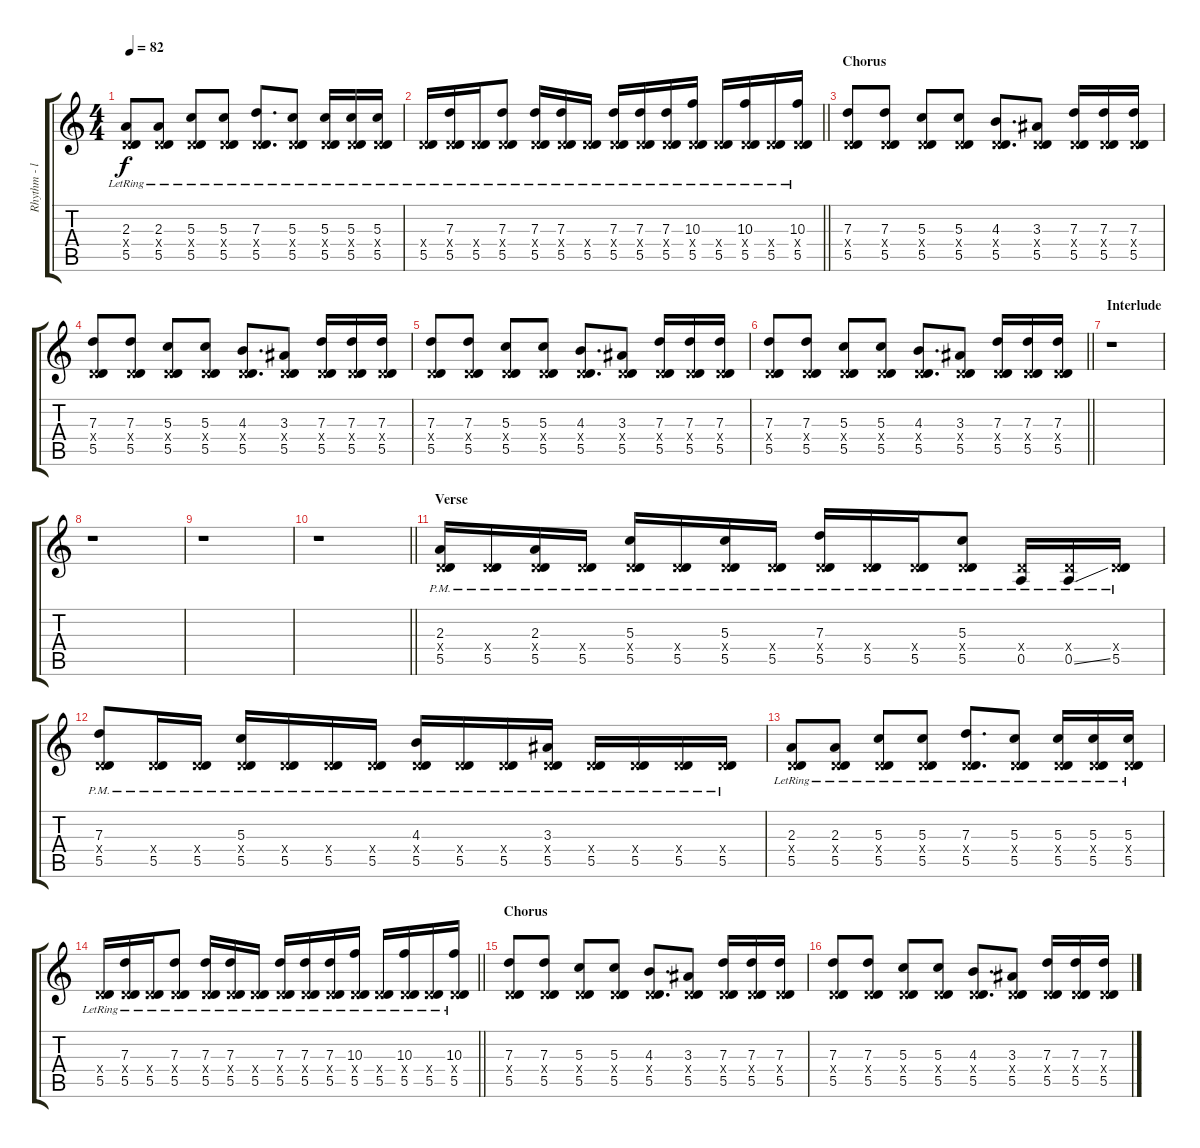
\track ("Rhythm - left" "Rhythm - l") {instrument electricguitarclean}
\staff {score tabs}
\tuning (E4 B3 G3 D3 A2 E2) {hide}
\ts (4 4)
\tempo 82
\clef g2
\ks c
(2.3{lr} 0.4{x} 5.5{lr}).8{dy f} (2.3{lr} 0.4{x} 5.5{lr}).8 (5.3{lr} 0.4{x} 5.5{lr}).8 (5.3{lr} 0.4{x} 5.5{lr}).8 (7.3{lr} 0.4{x} 5.5{lr}).8{d} (5.3{lr} 0.4{x} 5.5{lr}).8 (5.3{lr} 0.4{x} 5.5{lr}).16 (5.3{lr} 0.4{x} 5.5{lr}).16 (5.3{lr} 0.4{x} 5.5{lr}).16 |
\barLineRight lightlight
(0.4{x} 5.5{lr}).16 (7.3{lr} 0.4{x} 5.5{lr}).16 (0.4{x} 5.5{lr}).16 (7.3{lr} 0.4{x} 5.5{lr}).8 (7.3{lr} 0.4{x} 5.5{lr}).16 (7.3{lr} 0.4{x} 5.5{lr}).16 (0.4{x} 5.5{lr}).16 (7.3{lr} 0.4{x} 5.5{lr}).16 (7.3{lr} 0.4{x} 5.5{lr}).16 (7.3{lr} 0.4{x} 5.5{lr}).16 (10.3{lr} 0.4{x} 5.5{lr}).16 (0.4{x} 5.5{lr}).16 (10.3{lr} 0.4{x} 5.5{lr}).16 (0.4{x} 5.5{lr}).16 (10.3{lr} 0.4{x} 5.5{lr}).16 |
\section ("" "Chorus")
(7.3 0.4{x} 5.5).8 (7.3 0.4{x} 5.5).8 (5.3 0.4{x} 5.5).8 (5.3 0.4{x} 5.5).8 (4.3 0.4{x} 5.5).8{d} (3.3 0.4{x} 5.5).8 (7.3 0.4{x} 5.5).16 (7.3 0.4{x} 5.5).16 (7.3 0.4{x} 5.5).16 |
(7.3 0.4{x} 5.5).8 (7.3 0.4{x} 5.5).8 (5.3 0.4{x} 5.5).8 (5.3 0.4{x} 5.5).8 (4.3 0.4{x} 5.5).8{d} (3.3 0.4{x} 5.5).8 (7.3 0.4{x} 5.5).16 (7.3 0.4{x} 5.5).16 (7.3 0.4{x} 5.5).16 |
(7.3 0.4{x} 5.5).8 (7.3 0.4{x} 5.5).8 (5.3 0.4{x} 5.5).8 (5.3 0.4{x} 5.5).8 (4.3 0.4{x} 5.5).8{d} (3.3 0.4{x} 5.5).8 (7.3 0.4{x} 5.5).16 (7.3 0.4{x} 5.5).16 (7.3 0.4{x} 5.5).16 |
\barLineRight lightlight
(7.3 0.4{x} 5.5).8 (7.3 0.4{x} 5.5).8 (5.3 0.4{x} 5.5).8 (5.3 0.4{x} 5.5).8 (4.3 0.4{x} 5.5).8{d} (3.3 0.4{x} 5.5).8 (7.3 0.4{x} 5.5).16 (7.3 0.4{x} 5.5).16 (7.3 0.4{x} 5.5).16 |
\section ("" "Interlude")
r.1 |
r.1 |
r.1 |
\barLineRight lightlight
r.1 |
\section ("" "Verse")
(2.3{pm} 0.4{x} 5.5{pm}).16 (0.4{x} 5.5{pm}).16 (2.3{pm} 0.4{x} 5.5{pm}).16 (0.4{x} 5.5{pm}).16 (5.3{pm} 0.4{x} 5.5{pm}).16 (0.4{x} 5.5{pm}).16 (5.3{pm} 0.4{x} 5.5{pm}).16 (0.4{x} 5.5{pm}).16 (7.3{pm} 0.4{x} 5.5{pm}).16 (0.4{x} 5.5{pm}).16 (0.4{x} 5.5{pm}).16 (5.3{pm} 0.4{x} 5.5{pm}).8 (0.4{x} 0.5{pm}).16 (0.4{x} 0.5{ss pm}).16 (0.4{x} 5.5{pm}).16 |
(7.3{pm} 0.4{x} 5.5{pm}).8 (0.4{x} 5.5{pm}).16 (0.4{x} 5.5{pm}).16 (5.3{pm} 0.4{x} 5.5{pm}).16 (0.4{x} 5.5{pm}).16 (0.4{x} 5.5{pm}).16 (0.4{x} 5.5{pm}).16 (4.3{pm} 0.4{x} 5.5{pm}).16 (0.4{x} 5.5{pm}).16 (0.4{x} 5.5{pm}).16 (3.3{pm} 0.4{x} 5.5{pm}).16 (0.4{x} 5.5{pm}).16 (0.4{x} 5.5{pm}).16 (0.4{x} 5.5{pm}).16 (0.4{x} 5.5{pm}).16 |
(2.3{lr} 0.4{x} 5.5{lr}).8 (2.3{lr} 0.4{x} 5.5{lr}).8 (5.3{lr} 0.4{x} 5.5{lr}).8 (5.3{lr} 0.4{x} 5.5{lr}).8 (7.3{lr} 0.4{x} 5.5{lr}).8{d} (5.3{lr} 0.4{x} 5.5{lr}).8 (5.3{lr} 0.4{x} 5.5{lr}).16 (5.3{lr} 0.4{x} 5.5{lr}).16 (5.3{lr} 0.4{x} 5.5{lr}).16 |
\barLineRight lightlight
(0.4{x} 5.5{lr}).16 (7.3{lr} 0.4{x} 5.5{lr}).16 (0.4{x} 5.5{lr}).16 (7.3{lr} 0.4{x} 5.5{lr}).8 (7.3{lr} 0.4{x} 5.5{lr}).16 (7.3{lr} 0.4{x} 5.5{lr}).16 (0.4{x} 5.5{lr}).16 (7.3{lr} 0.4{x} 5.5{lr}).16 (7.3{lr} 0.4{x} 5.5{lr}).16 (7.3{lr} 0.4{x} 5.5{lr}).16 (10.3{lr} 0.4{x} 5.5{lr}).16 (0.4{x} 5.5{lr}).16 (10.3{lr} 0.4{x} 5.5{lr}).16 (0.4{x} 5.5{lr}).16 (10.3{lr} 0.4{x} 5.5{lr}).16 |
\section ("" "Chorus")
(7.3 0.4{x} 5.5).8 (7.3 0.4{x} 5.5).8 (5.3 0.4{x} 5.5).8 (5.3 0.4{x} 5.5).8 (4.3 0.4{x} 5.5).8{d} (3.3 0.4{x} 5.5).8 (7.3 0.4{x} 5.5).16 (7.3 0.4{x} 5.5).16 (7.3 0.4{x} 5.5).16 |
(7.3 0.4{x} 5.5).8 (7.3 0.4{x} 5.5).8 (5.3 0.4{x} 5.5).8 (5.3 0.4{x} 5.5).8 (4.3 0.4{x} 5.5).8{d} (3.3 0.4{x} 5.5).8 (7.3 0.4{x} 5.5).16 (7.3 0.4{x} 5.5).16 (7.3 0.4{x} 5.5).16
